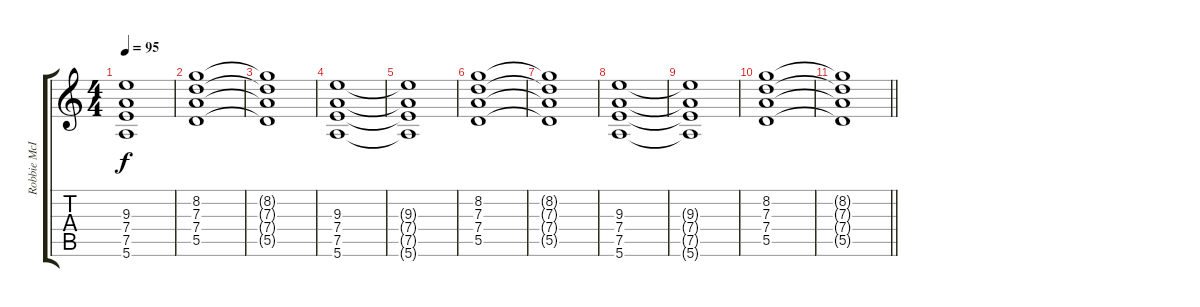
\track ("Robbie McIntosh" "Robbie McI") {instrument electricguitarclean}
\staff {score tabs}
\tuning (E4 B3 G3 D3 A2 E2) {hide}
\ts (4 4)
\tempo 95
\clef g2
\ks c
(9.3{t} 7.4{t} 7.5{t} 5.6{t}).1{dy f} |
(8.2 7.3 7.4 5.5).1 |
(8.2{t} 7.3{t} 7.4{t} 5.5{t}).1 |
(9.3 7.4 7.5 5.6).1 |
(9.3{t} 7.4{t} 7.5{t} 5.6{t}).1 |
(8.2 7.3 7.4 5.5).1 |
(8.2{t} 7.3{t} 7.4{t} 5.5{t}).1 |
(9.3 7.4 7.5 5.6).1 |
(9.3{t} 7.4{t} 7.5{t} 5.6{t}).1 |
(8.2 7.3 7.4 5.5).1{volume 0} |
\barLineRight lightlight
(8.2{t} 7.3{t} 7.4{t} 5.5{t}).1
